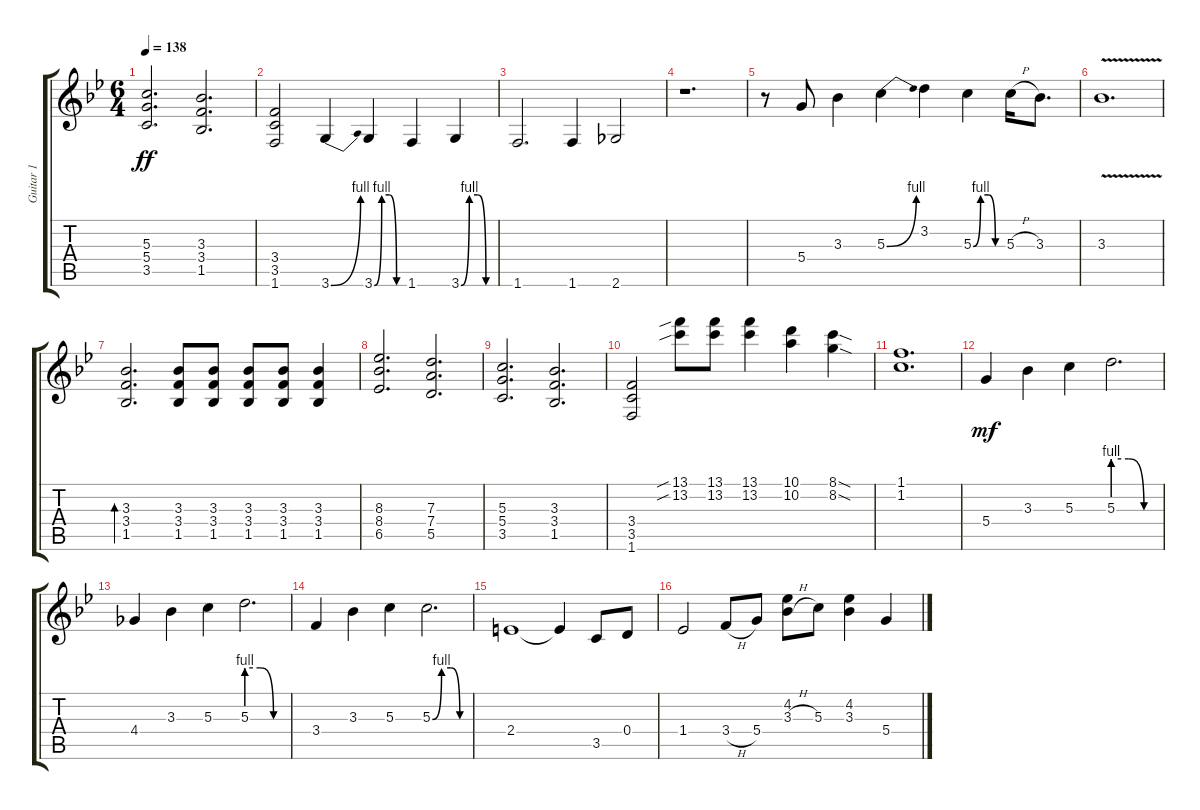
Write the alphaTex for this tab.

\track ("Guitar 1" "Guitar 1") {instrument electricguitarjazz}
\staff {score tabs}
\tuning (E4 B3 G3 D3 A2 E2) {hide}
\ts (6 4)
\tempo 138
\clef g2
\ks gminor
(5.3 5.4 3.5).2{d dy ff} (3.3 3.4 1.5).2{d} |
(3.4 3.5 1.6).2 3.6{be (bend 0 0 60 4)}.4 3.6{be (custom 0 0 15 4 30 4 45 0 60 0)}.4 1.6.4 3.6{be (custom 0 0 15 4 30 4 45 0 60 0)}.4 |
1.6.2{d} 1.6.4 2.6.2 |
r.1{d} |
r.8 5.4.8 3.3.4 5.3{be (bend 0 0 60 4)}.4 3.2.4 5.3{be (custom 0 0 15 4 30 4 45 0 60 0)}.4 5.3{h}.16 3.3.8{d} |
3.3{v}.1{d} |
(3.3 3.4 1.5).2{d bd 60} (3.3 3.4 1.5).8 (3.3 3.4 1.5).8 (3.3 3.4 1.5).8 (3.3 3.4 1.5).8 (3.3 3.4 1.5).4 |
(8.3 8.4 6.5).2{d} (7.3 7.4 5.5).2{d} |
(5.3 5.4 3.5).2{d} (3.3 3.4 1.5).2{d} |
(3.4 3.5 1.6).2 (13.1{sib} 13.2{sib}).8 (13.1 13.2).8 (13.1 13.2).4 (10.1 10.2).4 (8.1{sod} 8.2{sod}).4 |
(1.1 1.2).1{d} |
5.4.4{dy mf} 3.3.4 5.3.4 5.3{be (custom 0 4 20 4 40 0 60 0)}.2{d} |
4.4.4 3.3.4 5.3.4 5.3{be (custom 0 4 20 4 40 0 60 0)}.2{d} |
3.4.4 3.3.4 5.3.4 5.3{be (custom 0 0 15 4 30 4 45 0 60 0)}.2{d} |
2.4.1 2.4{t}.4 3.5.8 0.4.8 |
1.4.2 3.4{h}.8 5.4.8 (4.2 3.3{h}).8 5.3.8 (4.2 3.3).4 5.4.4
